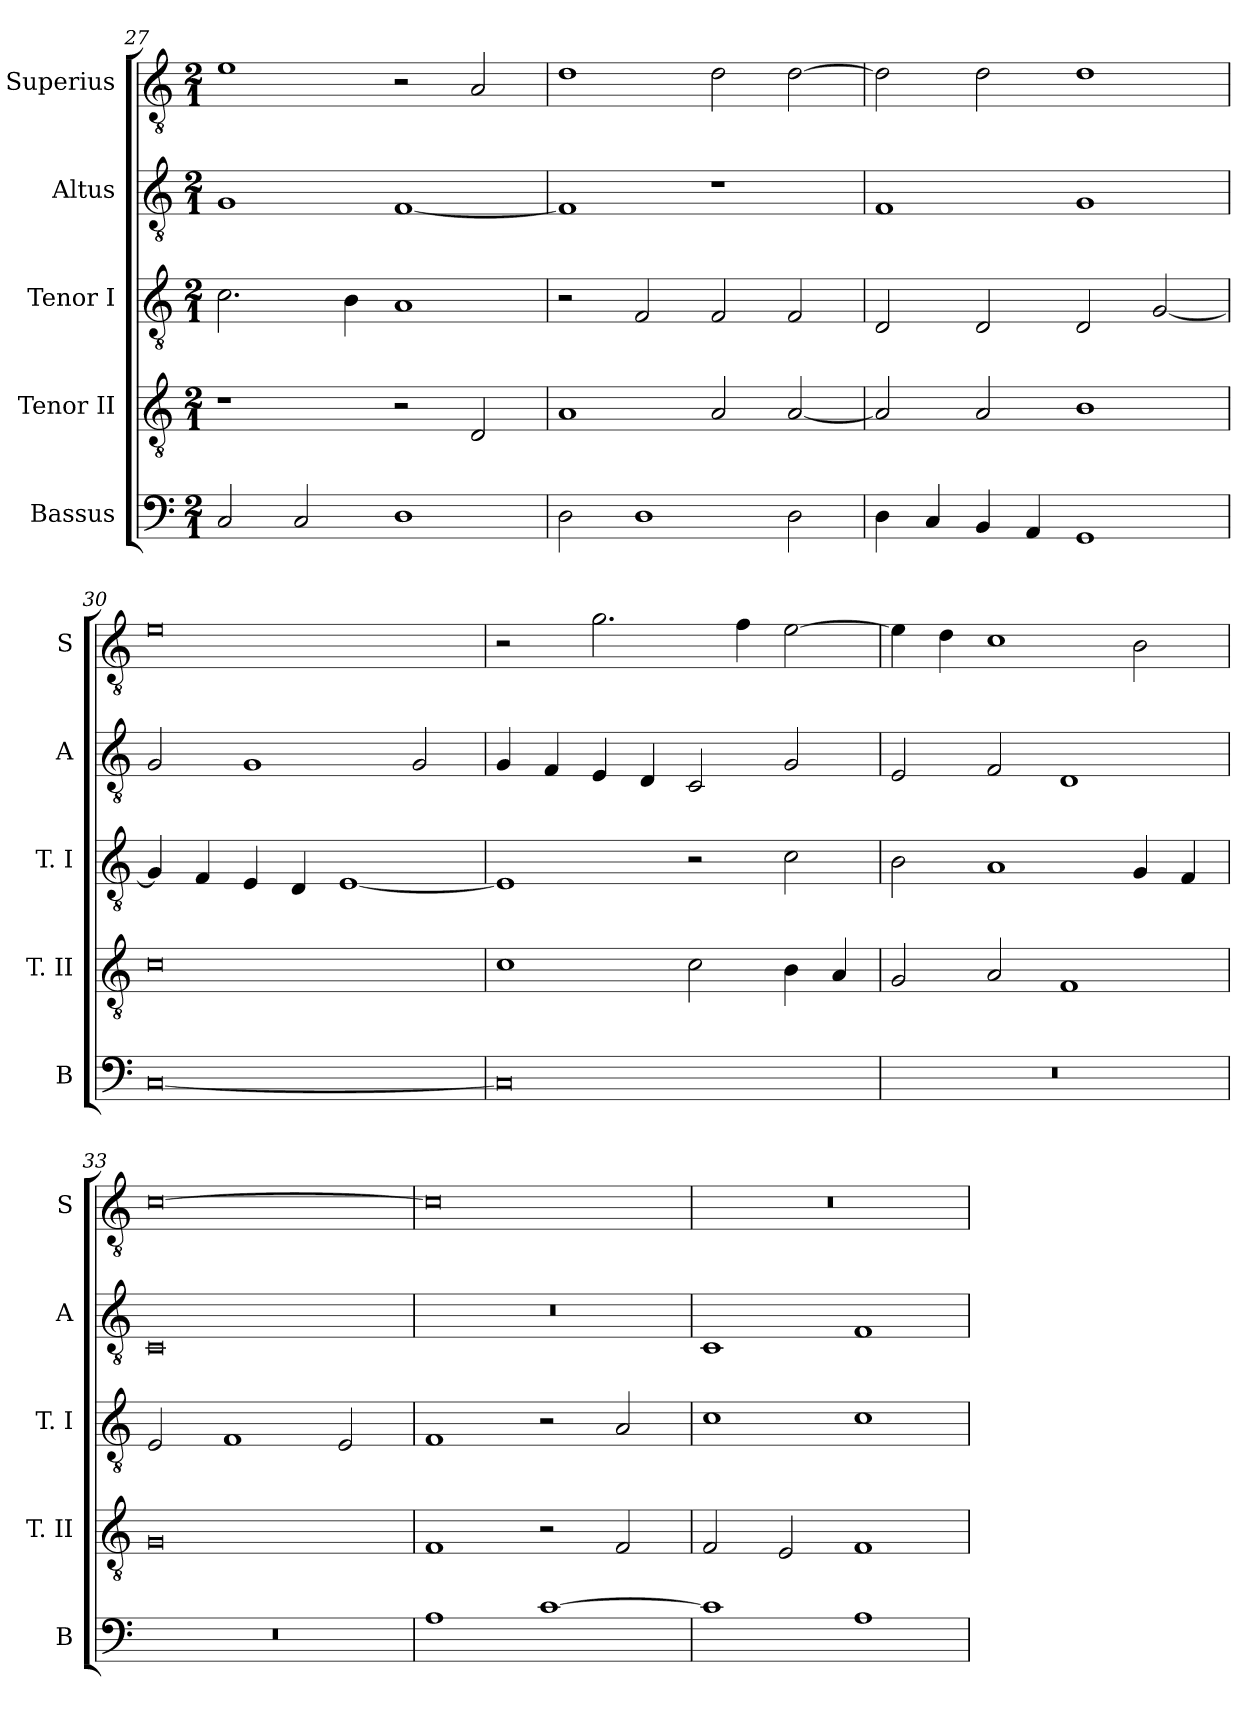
**kern	**kern	**kern	**kern	**kern
*part5	*part4	*part3	*part2	*part1
*staff5	*staff4	*staff3	*staff2	*staff1
*I"Bassus	*I"Tenor II	*I"Tenor I	*I"Altus	*I"Superius
*I'B	*I'T. II	*I'T. I	*I'A	*I'S
*clefF4	*clefGv2	*clefGv2	*clefGv2	*clefGv2
*k[]	*k[]	*k[]	*k[]	*k[]
*C:	*C:	*C:	*C:	*C:
*M2/1	*M2/1	*M2/1	*M2/1	*M2/1
=27	=27	=27	=27	=27
2C	1r	2.c	1G	1e
2C	.	.	.	.
.	.	4B	.	.
1D	2r	1A	[1F	2r
.	2D	.	.	2A
=28	=28	=28	=28	=28
2D	1A	2r	1F]	1d
1D	.	2F	.	.
.	2A	2F	1r	2d
2D	[2A	2F	.	[2d
=29	=29	=29	=29	=29
4D	2A]	2D	1F	2d]
4C	.	.	.	.
4BB	2A	2D	.	2d
4AA	.	.	.	.
1GG	1B	2D	1G	1d
.	.	[2G	.	.
=30	=30	=30	=30	=30
[0C	0c	4G]	2G	0e
.	.	4F	.	.
.	.	4E	1G	.
.	.	4D	.	.
.	.	[1E	.	.
.	.	.	2G	.
=31	=31	=31	=31	=31
0C]	1c	1E]	4G	2r
.	.	.	4F	.
.	.	.	4E	2.g
.	.	.	4D	.
.	2c	2r	2C	.
.	.	.	.	4f
.	4B	2c	2G	[2e
.	4A	.	.	.
=32	=32	=32	=32	=32
0r	2G	2B	2E	4e]
.	.	.	.	4d
.	2A	1A	2F	1c
.	1F	.	1D	.
.	.	4G	.	2B
.	.	4F	.	.
=33	=33	=33	=33	=33
0r	0G	2E	0C	[0c
.	.	1F	.	.
.	.	2E	.	.
=34	=34	=34	=34	=34
1A	1F	1F	0r	0c]
[1c	2r	2r	.	.
.	2F	2A	.	.
=35	=35	=35	=35	=35
1c]	2F	1c	1C	0r
.	2E	.	.	.
1A	1F	1c	1F	.
=	=	=	=	=
*-	*-	*-	*-	*-
